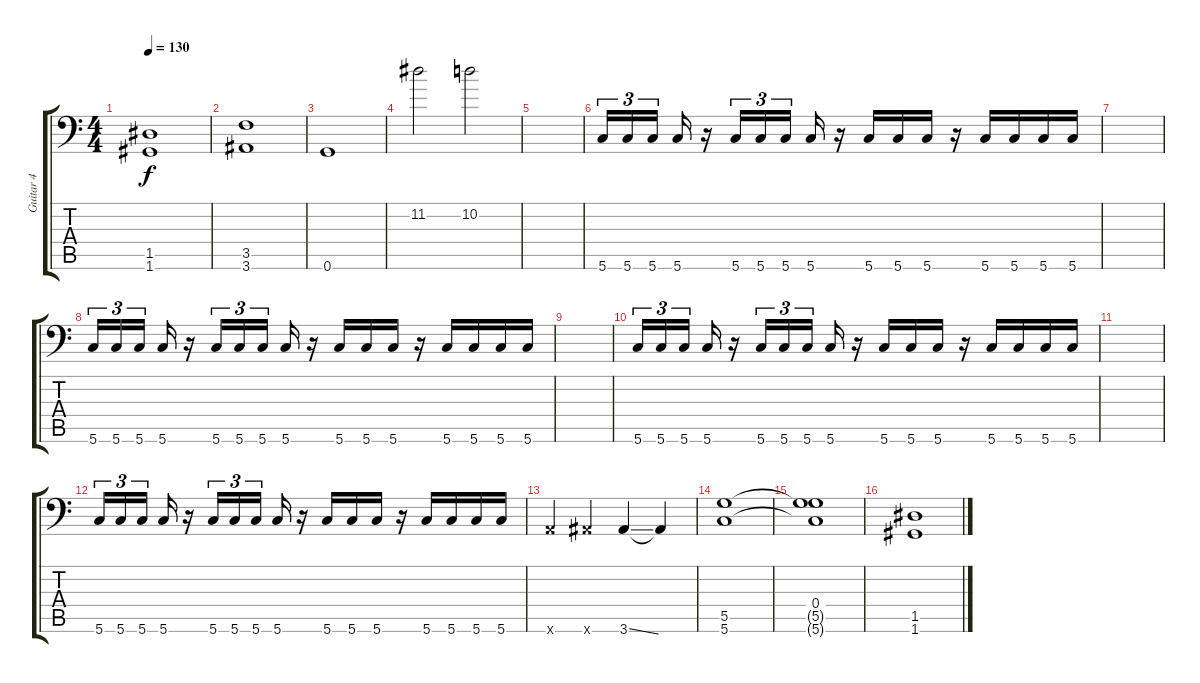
\track ("Guitar 4" "Guitar 4") {instrument distortionguitar}
\staff {score tabs}
\tuning (A3 E3 C3 G2 D2 G1) {hide}
\ts (4 4)
\tempo 130
\clef f4
\ks c
(1.5 1.6).1{dy f} |
(3.5 3.6).1 |
0.6.1 |
11.2.2 10.2.2 |
|
5.6.16{tu (3 2)} 5.6.16{tu (3 2)} 5.6.16{tu (3 2) beam splitsecondary} 5.6.16 r.16 5.6.16{tu (3 2)} 5.6.16{tu (3 2)} 5.6.16{tu (3 2) beam splitsecondary} 5.6.16 r.16 5.6.16 5.6.16 5.6.16 r.16 5.6.16 5.6.16 5.6.16 5.6.16 |
|
5.6.16{tu (3 2)} 5.6.16{tu (3 2)} 5.6.16{tu (3 2) beam splitsecondary} 5.6.16 r.16 5.6.16{tu (3 2)} 5.6.16{tu (3 2)} 5.6.16{tu (3 2) beam splitsecondary} 5.6.16 r.16 5.6.16 5.6.16 5.6.16 r.16 5.6.16 5.6.16 5.6.16 5.6.16 |
|
5.6.16{tu (3 2)} 5.6.16{tu (3 2)} 5.6.16{tu (3 2) beam splitsecondary} 5.6.16 r.16 5.6.16{tu (3 2)} 5.6.16{tu (3 2)} 5.6.16{tu (3 2) beam splitsecondary} 5.6.16 r.16 5.6.16 5.6.16 5.6.16 r.16 5.6.16 5.6.16 5.6.16 5.6.16 |
|
5.6.16{tu (3 2)} 5.6.16{tu (3 2)} 5.6.16{tu (3 2) beam splitsecondary} 5.6.16 r.16 5.6.16{tu (3 2)} 5.6.16{tu (3 2)} 5.6.16{tu (3 2) beam splitsecondary} 5.6.16 r.16 5.6.16 5.6.16 5.6.16 r.16 5.6.16 5.6.16 5.6.16 5.6.16 |
2.6{x}.4 3.6{x}.4 3.6{ss}.4 3.6{t}.4 |
(5.5 5.6).1 |
(0.4 5.5{t} 5.6{t}).1 |
(1.5 1.6).1
